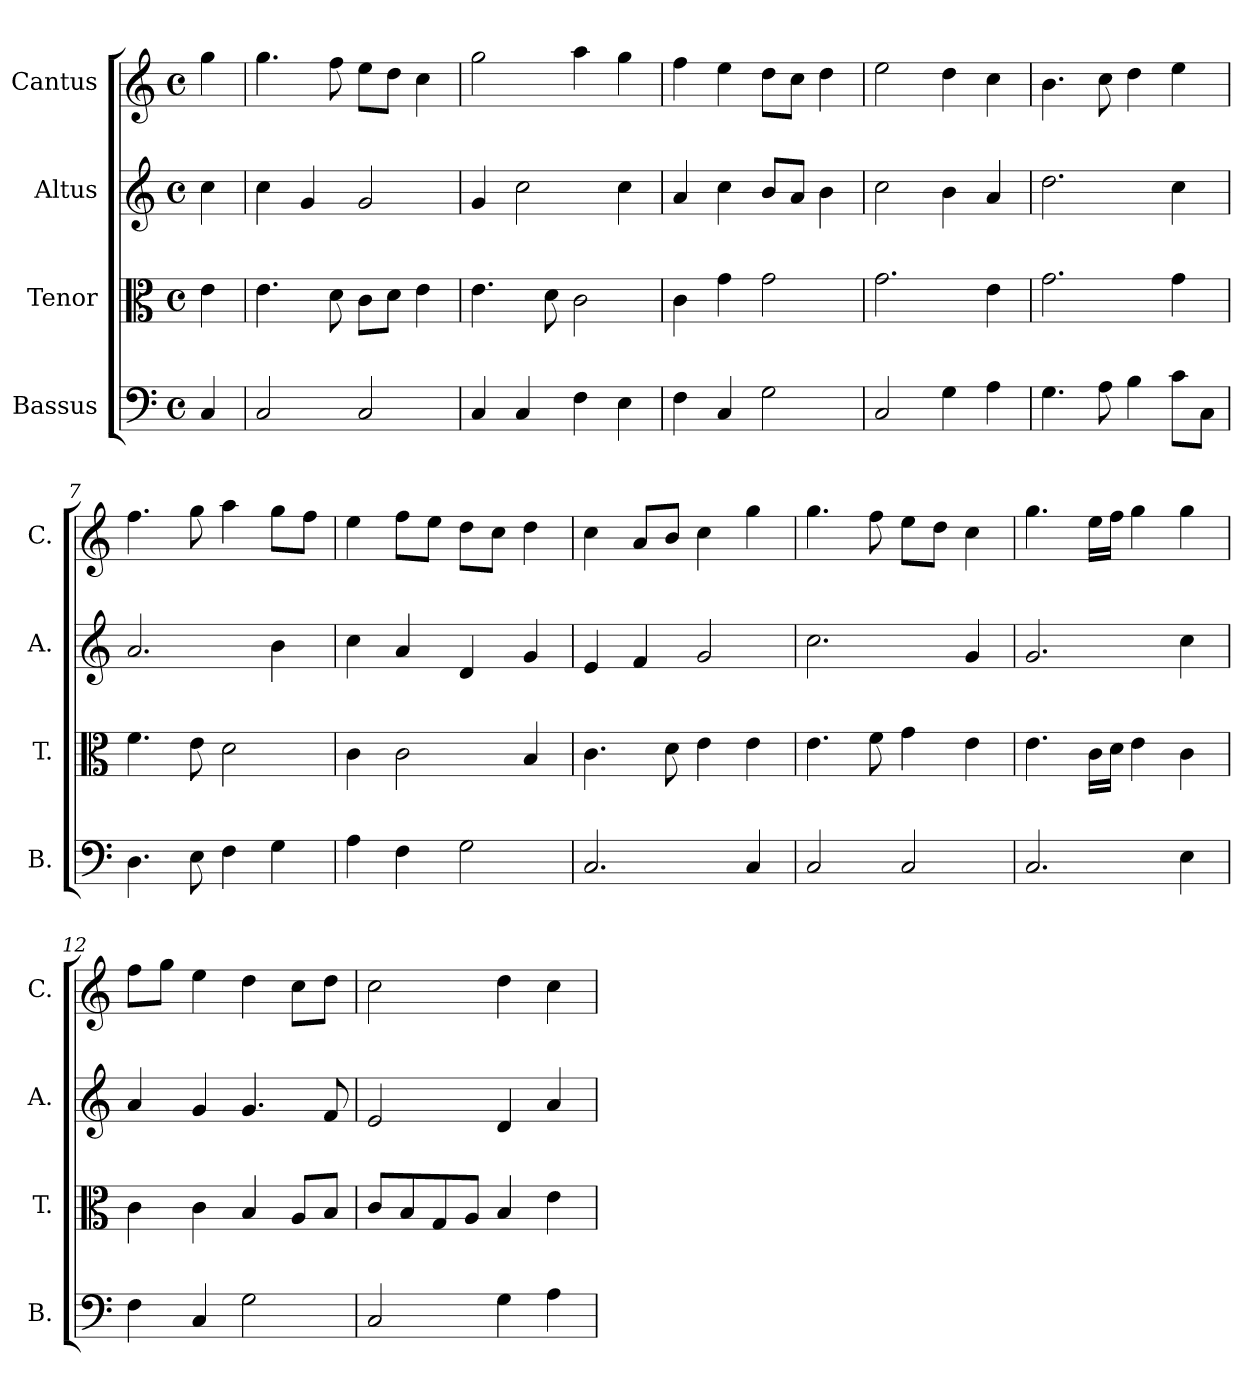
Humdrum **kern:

**kern	**kern	**kern	**kern
*part4	*part3	*part2	*part1
*staff4	*staff3	*staff2	*staff1
*I"Bassus	*I"Tenor	*I"Altus	*I"Cantus
*I'B.	*I'T.	*I'A.	*I'C.
*clefF4	*clefC3	*clefG2	*clefG2
*k[]	*k[]	*k[]	*k[]
*M4/4	*M4/4	*M4/4	*M4/4
*met(c)	*met(c)	*met(c)	*met(c)
=1	=1	=1	=1
4C/	4e\	4cc\	4gg\
=2	=2	=2	=2
2C/	4.e\	4cc\	4.gg\
.	.	4g/	.
.	8d\	.	8ff\
2C/	8c\L	2g/	8ee\L
.	8d\J	.	8dd\J
.	4e\	.	4cc\
=3	=3	=3	=3
4C/	4.e\	4g/	2gg\
4C/	.	2cc\	.
.	8d\	.	.
4F\	2c\	.	4aa\
4E\	.	4cc\	4gg\
=4	=4	=4	=4
4F\	4c\	4a/	4ff\
4C/	4g\	4cc\	4ee\
2G\	2g\	8b/L	8dd\L
.	.	8a/J	8cc\J
.	.	4b\	4dd\
=5	=5	=5	=5
2C/	2.g\	2cc\	2ee\
4G\	.	4b\	4dd\
4A\	4e\	4a/	4cc\
=6	=6	=6	=6
4.G\	2.g\	2.dd\	4.b\
8A\	.	.	8cc\
4B\	.	.	4dd\
8c\L	4g\	4cc\	4ee\
8C\J	.	.	.
=7	=7	=7	=7
4.D\	4.f\	2.a/	4.ff\
8E\	8e\	.	8gg\
4F\	2d\	.	4aa\
4G\	.	4b\	8gg\L
.	.	.	8ff\J
=8	=8	=8	=8
4A\	4c\	4cc\	4ee\
4F\	2c\	4a/	8ff\L
.	.	.	8ee\J
2G\	.	4d/	8dd\L
.	.	.	8cc\J
.	4B/	4g/	4dd\
=9	=9	=9	=9
2.C/	4.c\	4e/	4cc\
.	.	4f/	8a/L
.	8d\	.	8b/J
.	4e\	2g/	4cc\
4C/	4e\	.	4gg\
=10	=10	=10	=10
2C/	4.e\	2.cc\	4.gg\
.	8f\	.	8ff\
2C/	4g\	.	8ee\L
.	.	.	8dd\J
.	4e\	4g/	4cc\
=11	=11	=11	=11
2.C/	4.e\	2.g/	4.gg\
.	16c\LL	.	16ee\LL
.	16d\JJ	.	16ff\JJ
.	4e\	.	4gg\
4E\	4c\	4cc\	4gg\
!!LO:LB:g=z
=12	=12	=12	=12
4F\	4c\	4a/	8ff\L
.	.	.	8gg\J
4C/	4c\	4g/	4ee\
2G\	4B/	4.g/	4dd\
.	8A/L	.	8cc\L
.	8B/J	8f/	8dd\J
=13	=13	=13	=13
2C/	8c/L	2e/	2cc\
.	8B/	.	.
.	8G/	.	.
.	8A/J	.	.
4G\	4B/	4d/	4dd\
4A\	4e\	4a/	4cc\
=	=	=	=
*-	*-	*-	*-
